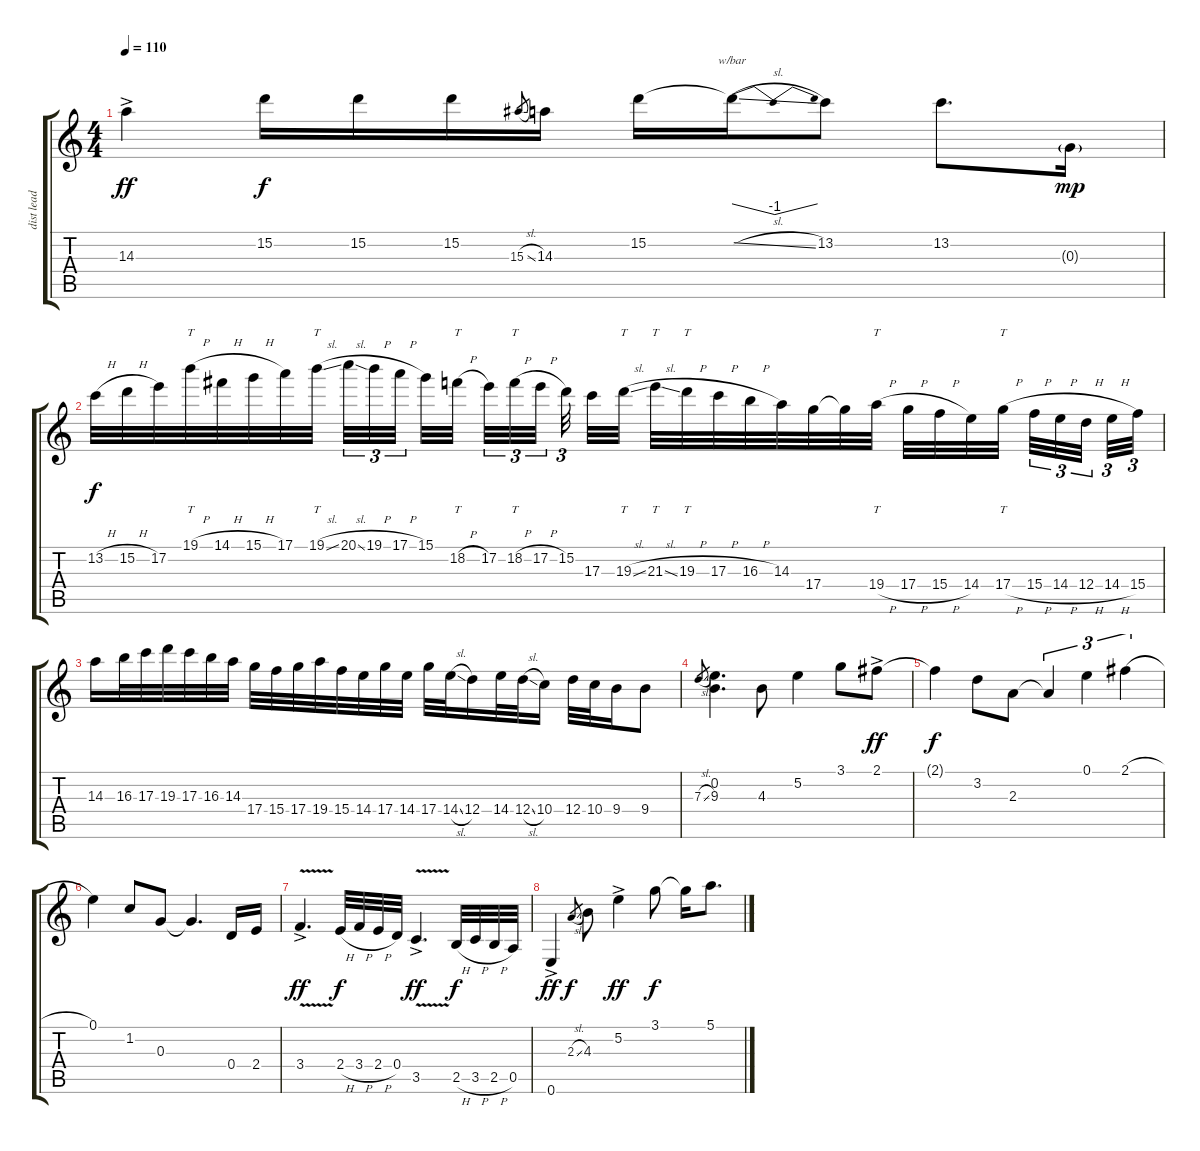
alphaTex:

\track ("dist lead" "dist lead") {instrument distortionguitar}
\staff {score tabs}
\tuning (E4 B3 G3 D3 A2 E2) {hide}
\ts (4 4)
\tempo 110
\clef g2
\ks c
14.3{ac}.4{dy ff} 15.2.16{dy f} 15.2.16 15.2.16 15.3{sl}.8{gr} 14.3.16 15.2.16 15.2{sl t}.16{tbe (dip default 0 0 30 -4 60 0)} 13.2.8 13.2.8{d} 0.3{g}.16{dy mp} |
13.2{h}.32{dy f} 15.2{h}.32 17.2.32 19.1{h}.32{tt} 14.1{h}.32 15.1{h}.32 17.1.32 19.1{sl}.32{tt} 20.1{sl}.32{tu (3 2)} 19.1{h}.32{tu (3 2)} 17.1{h}.32{tu (3 2) beam splitsecondary} 15.1.32 18.2{h}.32{tt beam splitsecondary} 17.2.32{tu (3 2)} 18.2{h}.32{tt tu (3 2)} 17.2{h}.32{tu (3 2) beam splitsecondary} 15.2.32{tu (3 2) beam splitsecondary} 17.3.32 19.3{sl}.32{tt} 21.3{sl}.32{tt} 19.3{h}.32{tt} 17.3{h}.32 16.3{h}.32 14.3.32 17.4.32 17.4{t}.32 19.4{h}.32{tt} 17.4{h}.32 15.4{h}.32 14.4.32 17.4{h}.32{tt beam splitsecondary} 15.4{h}.32{tu (3 2)} 14.4{h}.32{tu (3 2)} 12.4{h}.32{tu (3 2) beam splitsecondary} 14.4{h}.32{tu (3 2)} 15.4.32{tu (3 2)} |
14.3.16 16.3.32 17.3.32 19.3.32 17.3.32 16.3.32 14.3.32 17.4.32 15.4.32 17.4.32 19.4.32 15.4.32 14.4.32 17.4.32 14.4.32 17.4.32 14.4{sl}.32 12.4.16 14.4.32 12.4{sl}.32 10.4.16 12.4.32 10.4.32 9.4.16 9.4.8 |
7.3{sl}.8{gr} (0.2 9.3).4{d} 4.3.8 5.2.4 3.1.8 2.1{ac}.8{dy ff} |
2.1{t}.4{dy f} 3.2.8 2.3.8 2.3{t}.4{tu (3 2)} 0.1.4{tu (3 2)} 2.1{h}.4{tu (3 2)} |
0.1.4 1.2.8 0.3.8 0.3{t}.4{d} 0.4.16 2.4.16 |
3.4{v ac}.4{d dy ff} 2.4{h}.32{dy f} 3.4{h}.32 2.4{h}.32 0.4.32 3.5{v ac}.4{d dy ff} 2.5{h}.32{dy f} 3.5{h}.32 2.5{h}.32 0.5.32 |
0.6{ac}.4{dy ff} 2.3{sl}.8{gr dy f} 4.3.8 5.2{ac}.4{dy ff} 3.1.8{dy f} 3.1{t}.16 5.1{h}.8{d}
